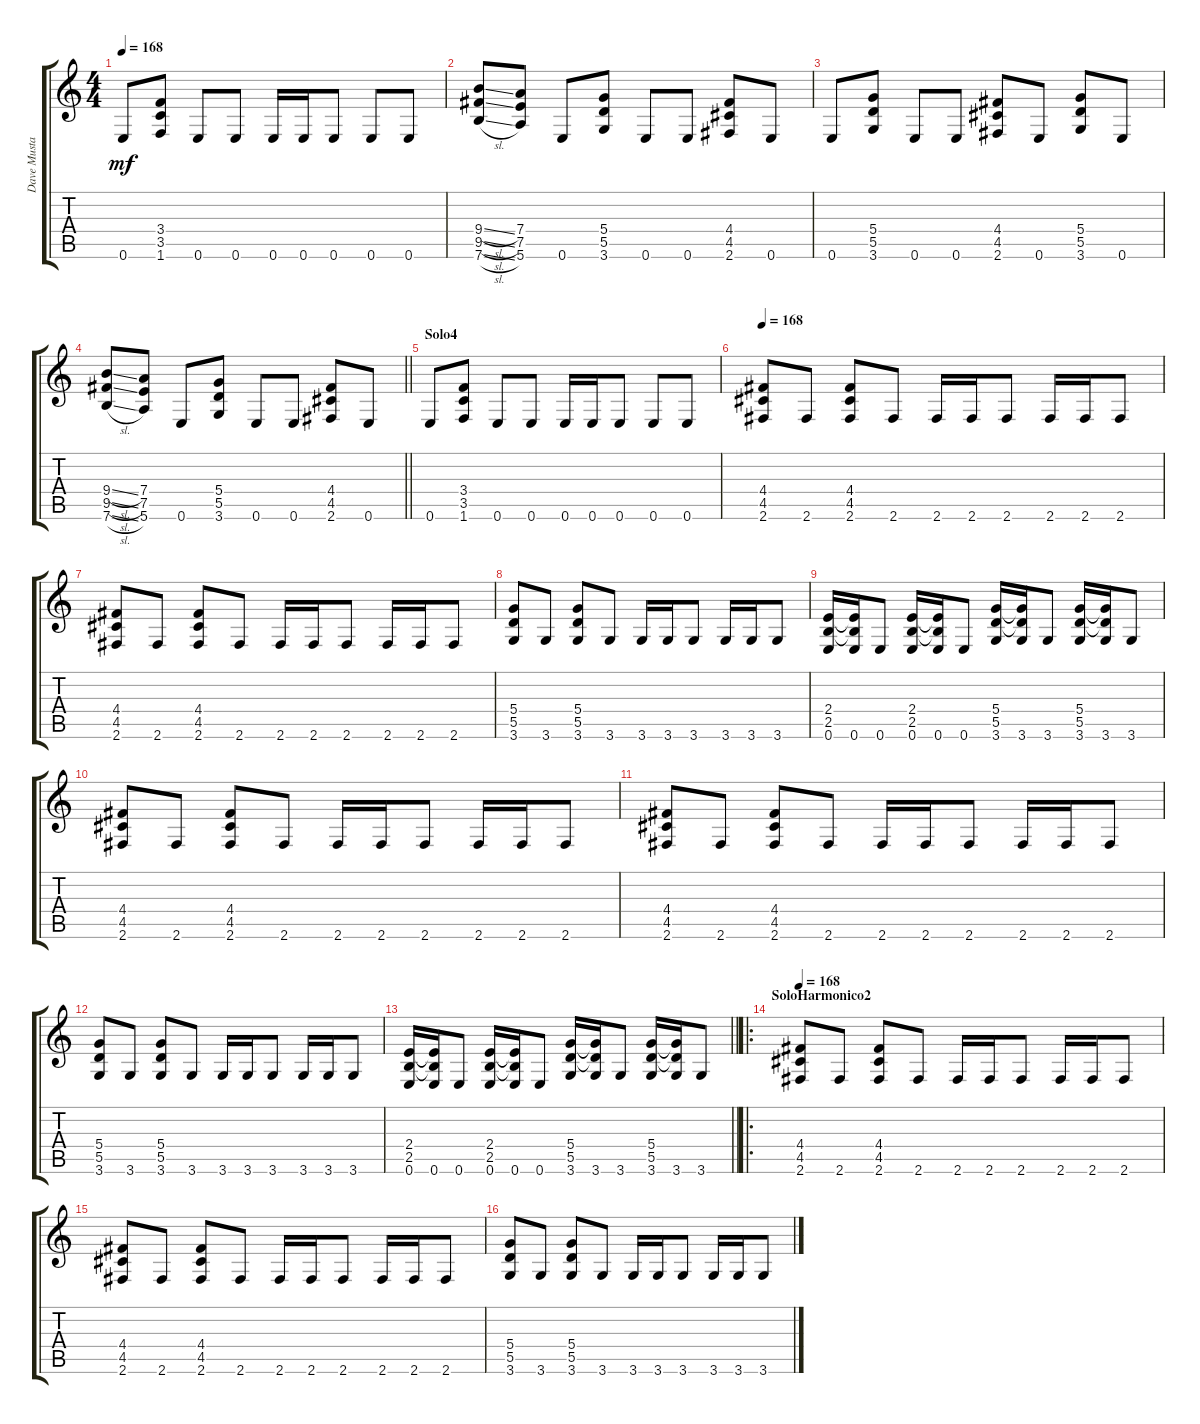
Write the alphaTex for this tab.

\track ("Dave Mustaine Ritmo" "Dave Musta") {instrument distortionguitar}
\staff {score tabs}
\tuning (E4 B3 G3 D3 A2 E2) {hide}
\ts (4 4)
\tempo 168
\clef g2
\ks c
0.6.8{dy mf} (3.4 3.5 1.6).8 0.6.8 0.6.8 0.6.16 0.6.16 0.6.8 0.6.8 0.6.8 |
(9.4{sl} 9.5{sl} 7.6{sl}).8 (7.4 7.5 5.6).8 0.6.8 (5.4 5.5 3.6).8 0.6.8 0.6.8 (4.4 4.5 2.6).8 0.6.8 |
0.6.8 (5.4 5.5 3.6).8 0.6.8 0.6.8 (4.4 4.5 2.6).8 0.6.8 (5.4 5.5 3.6).8 0.6.8 |
\barLineRight lightlight
(9.4{sl} 9.5{sl} 7.6{sl}).8 (7.4 7.5 5.6).8 0.6.8 (5.4 5.5 3.6).8 0.6.8 0.6.8 (4.4 4.5 2.6).8 0.6.8 |
\section ("" "Solo4")
0.6.8 (3.4 3.5 1.6).8 0.6.8 0.6.8 0.6.16 0.6.16 0.6.8 0.6.8 0.6.8 |
\tempo 168
(4.4 4.5 2.6).8 2.6.8 (4.4 4.5 2.6).8 2.6.8 2.6.16 2.6.16 2.6.8 2.6.16 2.6.16 2.6.8 |
(4.4 4.5 2.6).8 2.6.8 (4.4 4.5 2.6).8 2.6.8 2.6.16 2.6.16 2.6.8 2.6.16 2.6.16 2.6.8 |
(5.4 5.5 3.6).8 3.6.8 (5.4 5.5 3.6).8 3.6.8 3.6.16 3.6.16 3.6.8 3.6.16 3.6.16 3.6.8 |
(2.4 2.5 0.6).16 (2.4{t} 2.5{t} 0.6).16 0.6.8 (2.4 2.5 0.6).16 (2.4{t} 2.5{t} 0.6).16 0.6.8 (5.4 5.5 3.6).16 (5.4{t} 5.5{t} 3.6).16 3.6.8 (5.4 5.5 3.6).16 (5.4{t} 5.5{t} 3.6).16 3.6.8 |
(4.4 4.5 2.6).8 2.6.8 (4.4 4.5 2.6).8 2.6.8 2.6.16 2.6.16 2.6.8 2.6.16 2.6.16 2.6.8 |
(4.4 4.5 2.6).8 2.6.8 (4.4 4.5 2.6).8 2.6.8 2.6.16 2.6.16 2.6.8 2.6.16 2.6.16 2.6.8 |
(5.4 5.5 3.6).8 3.6.8 (5.4 5.5 3.6).8 3.6.8 3.6.16 3.6.16 3.6.8 3.6.16 3.6.16 3.6.8 |
\barLineRight lightlight
(2.4 2.5 0.6).16 (2.4{t} 2.5{t} 0.6).16 0.6.8 (2.4 2.5 0.6).16 (2.4{t} 2.5{t} 0.6).16 0.6.8 (5.4 5.5 3.6).16 (5.4{t} 5.5{t} 3.6).16 3.6.8 (5.4 5.5 3.6).16 (5.4{t} 5.5{t} 3.6).16 3.6.8 |
\ro
\section ("" "SoloHarmonico2")
\tempo 168
(4.4 4.5 2.6).8 2.6.8 (4.4 4.5 2.6).8 2.6.8 2.6.16 2.6.16 2.6.8 2.6.16 2.6.16 2.6.8 |
(4.4 4.5 2.6).8 2.6.8 (4.4 4.5 2.6).8 2.6.8 2.6.16 2.6.16 2.6.8 2.6.16 2.6.16 2.6.8 |
(5.4 5.5 3.6).8 3.6.8 (5.4 5.5 3.6).8 3.6.8 3.6.16 3.6.16 3.6.8 3.6.16 3.6.16 3.6.8
